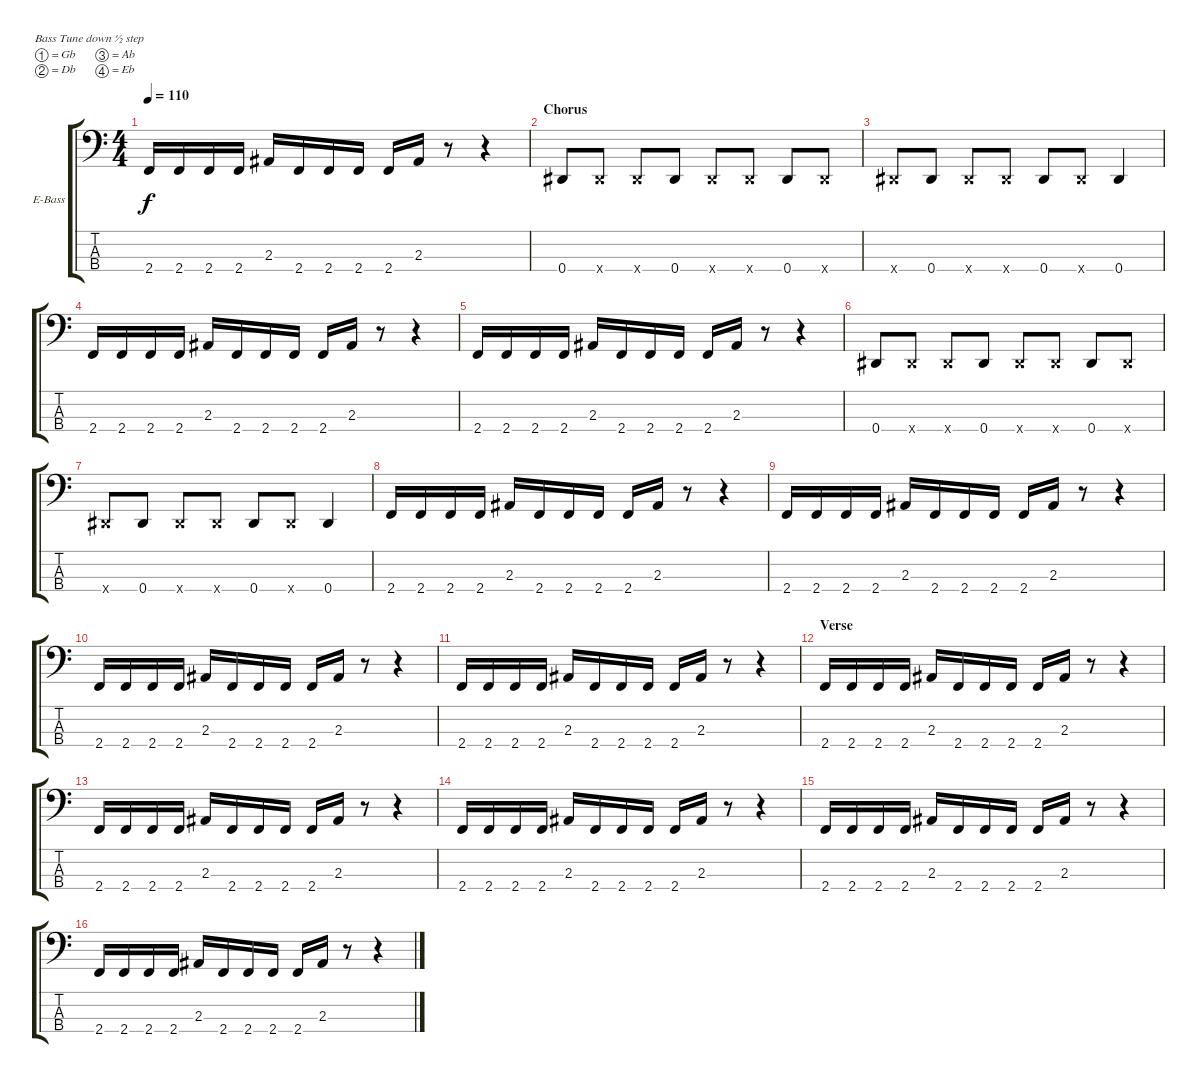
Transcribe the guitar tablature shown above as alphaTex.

\bracketExtendMode groupsimilarinstruments
\firstSystemTrackNameOrientation horizontal
\otherSystemsTrackNameOrientation horizontal
\track ("Mike Inez" "E-Bass") {instrument electricbasspick}
\staff {score tabs}
\tuning (Gb2 Db2 Ab1 Eb1)
\ts (4 4)
\tempo 110
\clef f4
\ks c
2.4.16{dy f} 2.4.16 2.4.16 2.4.16 2.3.16 2.4.16 2.4.16 2.4.16 2.4.16 2.3.16 r.8 r.4 |
\section ("" "Chorus")
0.4.8 0.4{x}.8 0.4{x}.8 0.4.8 0.4{x}.8 0.4{x}.8 0.4.8 0.4{x}.8 |
0.4{x}.8 0.4.8 0.4{x}.8 0.4{x}.8 0.4.8 0.4{x}.8 0.4.4 |
2.4.16 2.4.16 2.4.16 2.4.16 2.3.16 2.4.16 2.4.16 2.4.16 2.4.16 2.3.16 r.8 r.4 |
2.4.16 2.4.16 2.4.16 2.4.16 2.3.16 2.4.16 2.4.16 2.4.16 2.4.16 2.3.16 r.8 r.4 |
0.4.8 0.4{x}.8 0.4{x}.8 0.4.8 0.4{x}.8 0.4{x}.8 0.4.8 0.4{x}.8 |
0.4{x}.8 0.4.8 0.4{x}.8 0.4{x}.8 0.4.8 0.4{x}.8 0.4.4 |
2.4.16 2.4.16 2.4.16 2.4.16 2.3.16 2.4.16 2.4.16 2.4.16 2.4.16 2.3.16 r.8 r.4 |
2.4.16 2.4.16 2.4.16 2.4.16 2.3.16 2.4.16 2.4.16 2.4.16 2.4.16 2.3.16 r.8 r.4 |
2.4.16 2.4.16 2.4.16 2.4.16 2.3.16 2.4.16 2.4.16 2.4.16 2.4.16 2.3.16 r.8 r.4 |
2.4.16 2.4.16 2.4.16 2.4.16 2.3.16 2.4.16 2.4.16 2.4.16 2.4.16 2.3.16 r.8 r.4 |
\section ("" "Verse")
2.4.16 2.4.16 2.4.16 2.4.16 2.3.16 2.4.16 2.4.16 2.4.16 2.4.16 2.3.16 r.8 r.4 |
2.4.16 2.4.16 2.4.16 2.4.16 2.3.16 2.4.16 2.4.16 2.4.16 2.4.16 2.3.16 r.8 r.4 |
2.4.16 2.4.16 2.4.16 2.4.16 2.3.16 2.4.16 2.4.16 2.4.16 2.4.16 2.3.16 r.8 r.4 |
2.4.16 2.4.16 2.4.16 2.4.16 2.3.16 2.4.16 2.4.16 2.4.16 2.4.16 2.3.16 r.8 r.4 |
2.4.16 2.4.16 2.4.16 2.4.16 2.3.16 2.4.16 2.4.16 2.4.16 2.4.16 2.3.16 r.8 r.4
